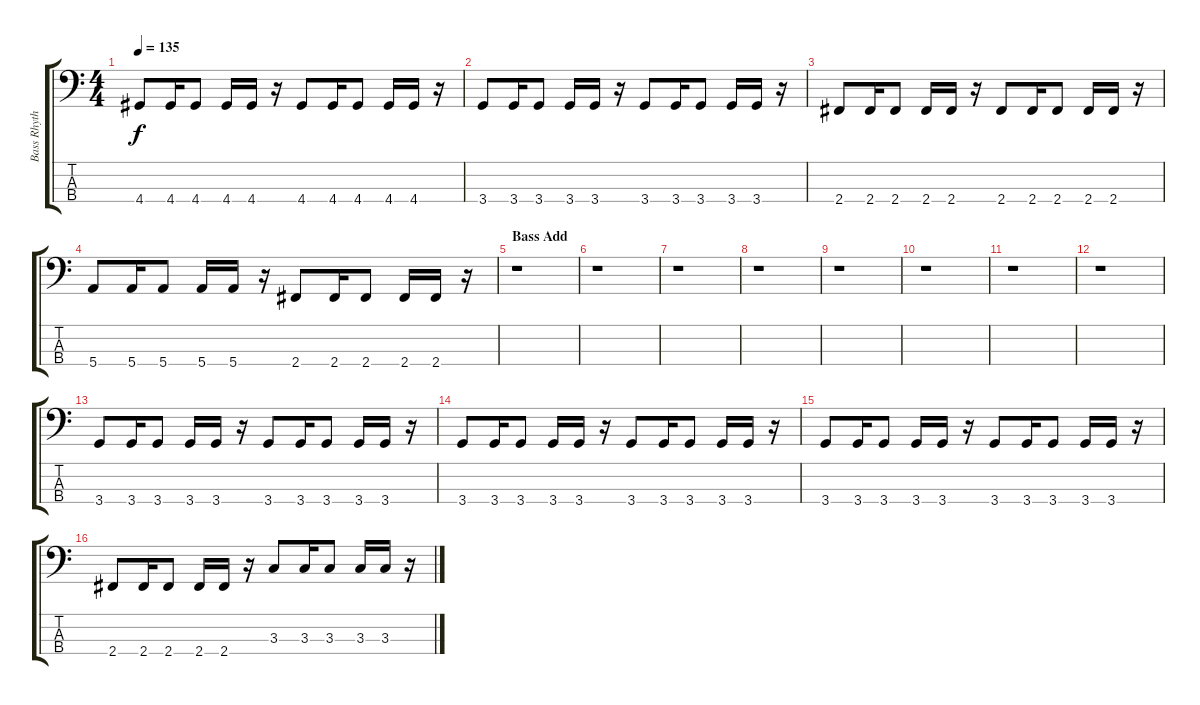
\track ("Bass Rhythm" "Bass Rhyth") {instrument synthbass1}
\staff {score tabs}
\tuning (G2 D2 A1 E1) {hide}
\ts (4 4)
\tempo 135
\clef f4
\ks c
4.4.8{dy f} 4.4.16 4.4.8 4.4.16 4.4.16 r.16 4.4.8 4.4.16 4.4.8 4.4.16 4.4.16 r.16 |
3.4.8 3.4.16 3.4.8 3.4.16 3.4.16 r.16 3.4.8 3.4.16 3.4.8 3.4.16 3.4.16 r.16 |
2.4.8 2.4.16 2.4.8 2.4.16 2.4.16 r.16 2.4.8 2.4.16 2.4.8 2.4.16 2.4.16 r.16 |
5.4.8 5.4.16 5.4.8 5.4.16 5.4.16 r.16 2.4.8 2.4.16 2.4.8 2.4.16 2.4.16 r.16 |
\section ("" "Bass Add")
r.1 |
r.1 |
r.1 |
r.1 |
r.1 |
r.1 |
r.1 |
r.1 |
3.4.8 3.4.16 3.4.8 3.4.16 3.4.16 r.16 3.4.8 3.4.16 3.4.8 3.4.16 3.4.16 r.16 |
3.4.8 3.4.16 3.4.8 3.4.16 3.4.16 r.16 3.4.8 3.4.16 3.4.8 3.4.16 3.4.16 r.16 |
3.4.8 3.4.16 3.4.8 3.4.16 3.4.16 r.16 3.4.8 3.4.16 3.4.8 3.4.16 3.4.16 r.16 |
2.4.8 2.4.16 2.4.8 2.4.16 2.4.16 r.16 3.3.8 3.3.16 3.3.8 3.3.16 3.3.16 r.16
